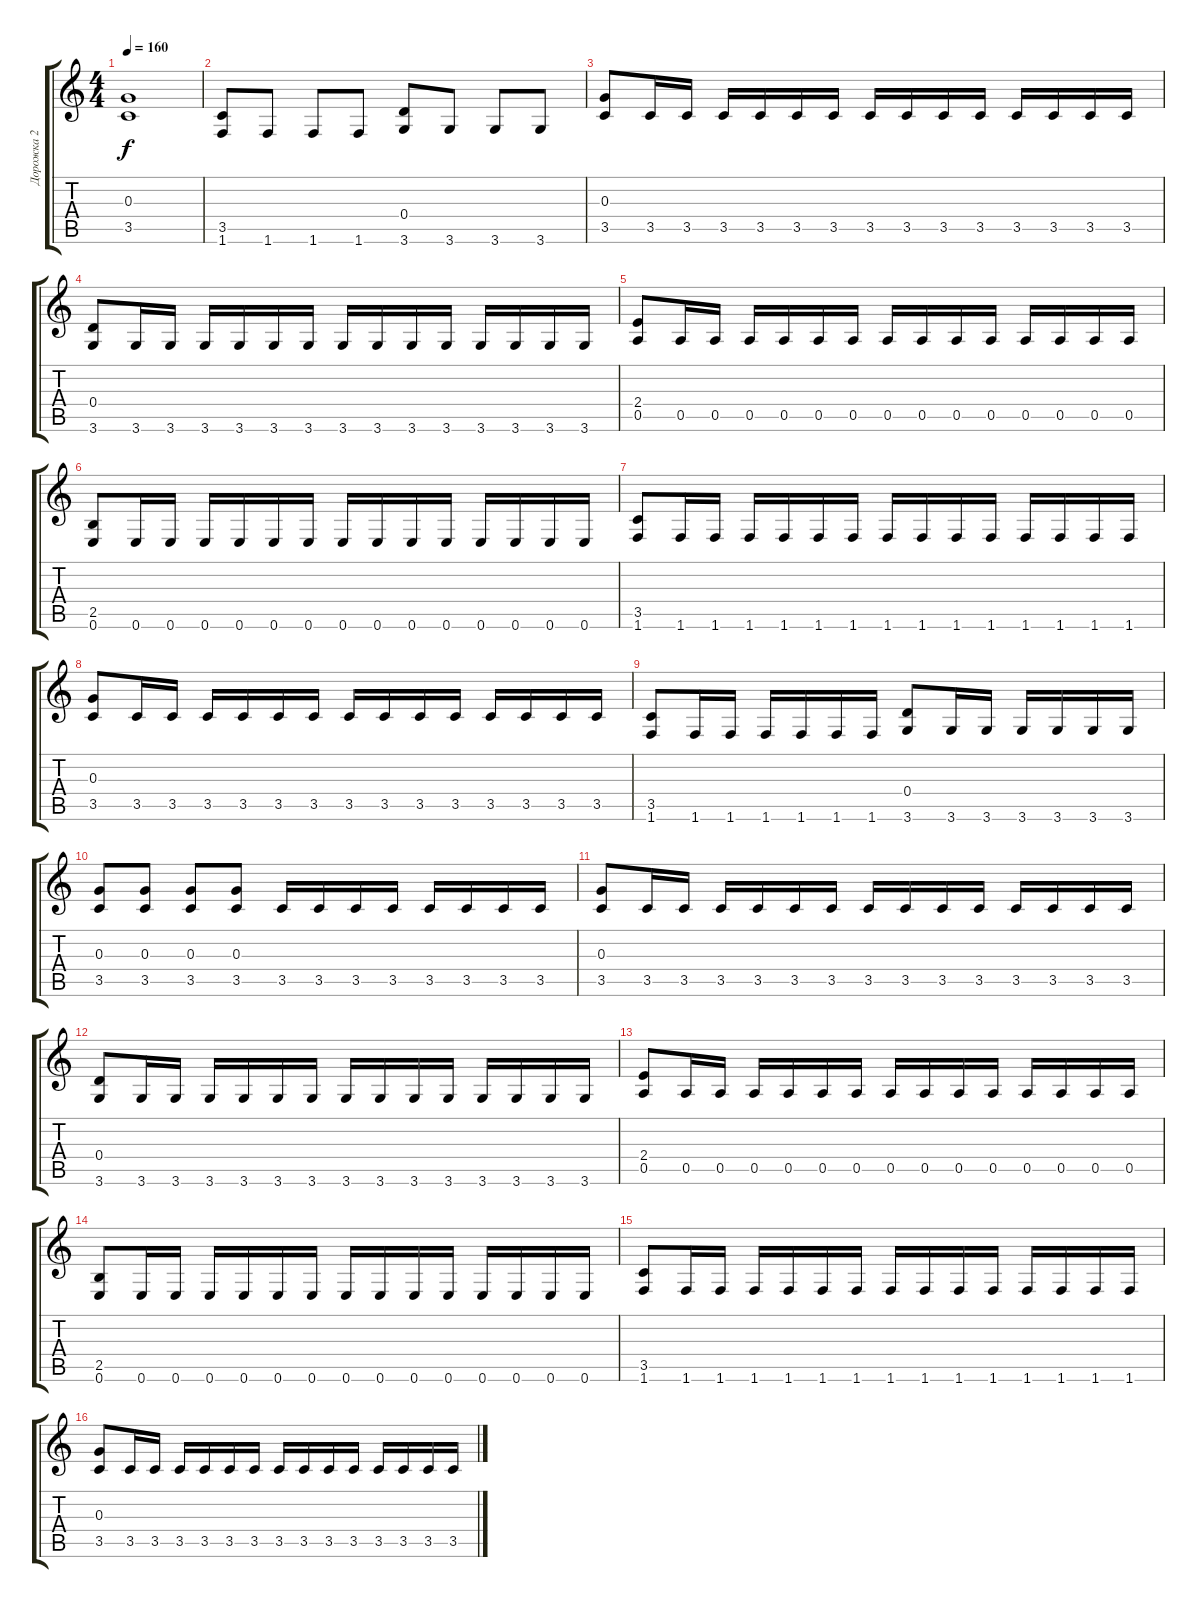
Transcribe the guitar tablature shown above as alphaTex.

\track ("Дорожка 2" "Дорожка 2") {instrument distortionguitar}
\staff {score tabs}
\tuning (E4 B3 G3 D3 A2 E2) {hide}
\ts (4 4)
\tempo 160
\clef g2
\ks c
(0.3 3.5).1{dy f} |
(3.5 1.6).8 1.6.8 1.6.8 1.6.8 (0.4 3.6).8 3.6.8 3.6.8 3.6.8 |
(0.3 3.5).8 3.5.16 3.5.16 3.5.16 3.5.16 3.5.16 3.5.16 3.5.16 3.5.16 3.5.16 3.5.16 3.5.16 3.5.16 3.5.16 3.5.16 |
(0.4 3.6).8 3.6.16 3.6.16 3.6.16 3.6.16 3.6.16 3.6.16 3.6.16 3.6.16 3.6.16 3.6.16 3.6.16 3.6.16 3.6.16 3.6.16 |
(2.4 0.5).8 0.5.16 0.5.16 0.5.16 0.5.16 0.5.16 0.5.16 0.5.16 0.5.16 0.5.16 0.5.16 0.5.16 0.5.16 0.5.16 0.5.16 |
(2.5 0.6).8 0.6.16 0.6.16 0.6.16 0.6.16 0.6.16 0.6.16 0.6.16 0.6.16 0.6.16 0.6.16 0.6.16 0.6.16 0.6.16 0.6.16 |
(3.5 1.6).8 1.6.16 1.6.16 1.6.16 1.6.16 1.6.16 1.6.16 1.6.16 1.6.16 1.6.16 1.6.16 1.6.16 1.6.16 1.6.16 1.6.16 |
(0.3 3.5).8 3.5.16 3.5.16 3.5.16 3.5.16 3.5.16 3.5.16 3.5.16 3.5.16 3.5.16 3.5.16 3.5.16 3.5.16 3.5.16 3.5.16 |
(3.5 1.6).8 1.6.16 1.6.16 1.6.16 1.6.16 1.6.16 1.6.16 (0.4 3.6).8 3.6.16 3.6.16 3.6.16 3.6.16 3.6.16 3.6.16 |
(0.3 3.5).8 (0.3 3.5).8 (0.3 3.5).8 (0.3 3.5).8 3.5.16 3.5.16 3.5.16 3.5.16 3.5.16 3.5.16 3.5.16 3.5.16 |
(0.3 3.5).8 3.5.16 3.5.16 3.5.16 3.5.16 3.5.16 3.5.16 3.5.16 3.5.16 3.5.16 3.5.16 3.5.16 3.5.16 3.5.16 3.5.16 |
(0.4 3.6).8 3.6.16 3.6.16 3.6.16 3.6.16 3.6.16 3.6.16 3.6.16 3.6.16 3.6.16 3.6.16 3.6.16 3.6.16 3.6.16 3.6.16 |
(2.4 0.5).8 0.5.16 0.5.16 0.5.16 0.5.16 0.5.16 0.5.16 0.5.16 0.5.16 0.5.16 0.5.16 0.5.16 0.5.16 0.5.16 0.5.16 |
(2.5 0.6).8 0.6.16 0.6.16 0.6.16 0.6.16 0.6.16 0.6.16 0.6.16 0.6.16 0.6.16 0.6.16 0.6.16 0.6.16 0.6.16 0.6.16 |
(3.5 1.6).8 1.6.16 1.6.16 1.6.16 1.6.16 1.6.16 1.6.16 1.6.16 1.6.16 1.6.16 1.6.16 1.6.16 1.6.16 1.6.16 1.6.16 |
(0.3 3.5).8 3.5.16 3.5.16 3.5.16 3.5.16 3.5.16 3.5.16 3.5.16 3.5.16 3.5.16 3.5.16 3.5.16 3.5.16 3.5.16 3.5.16
